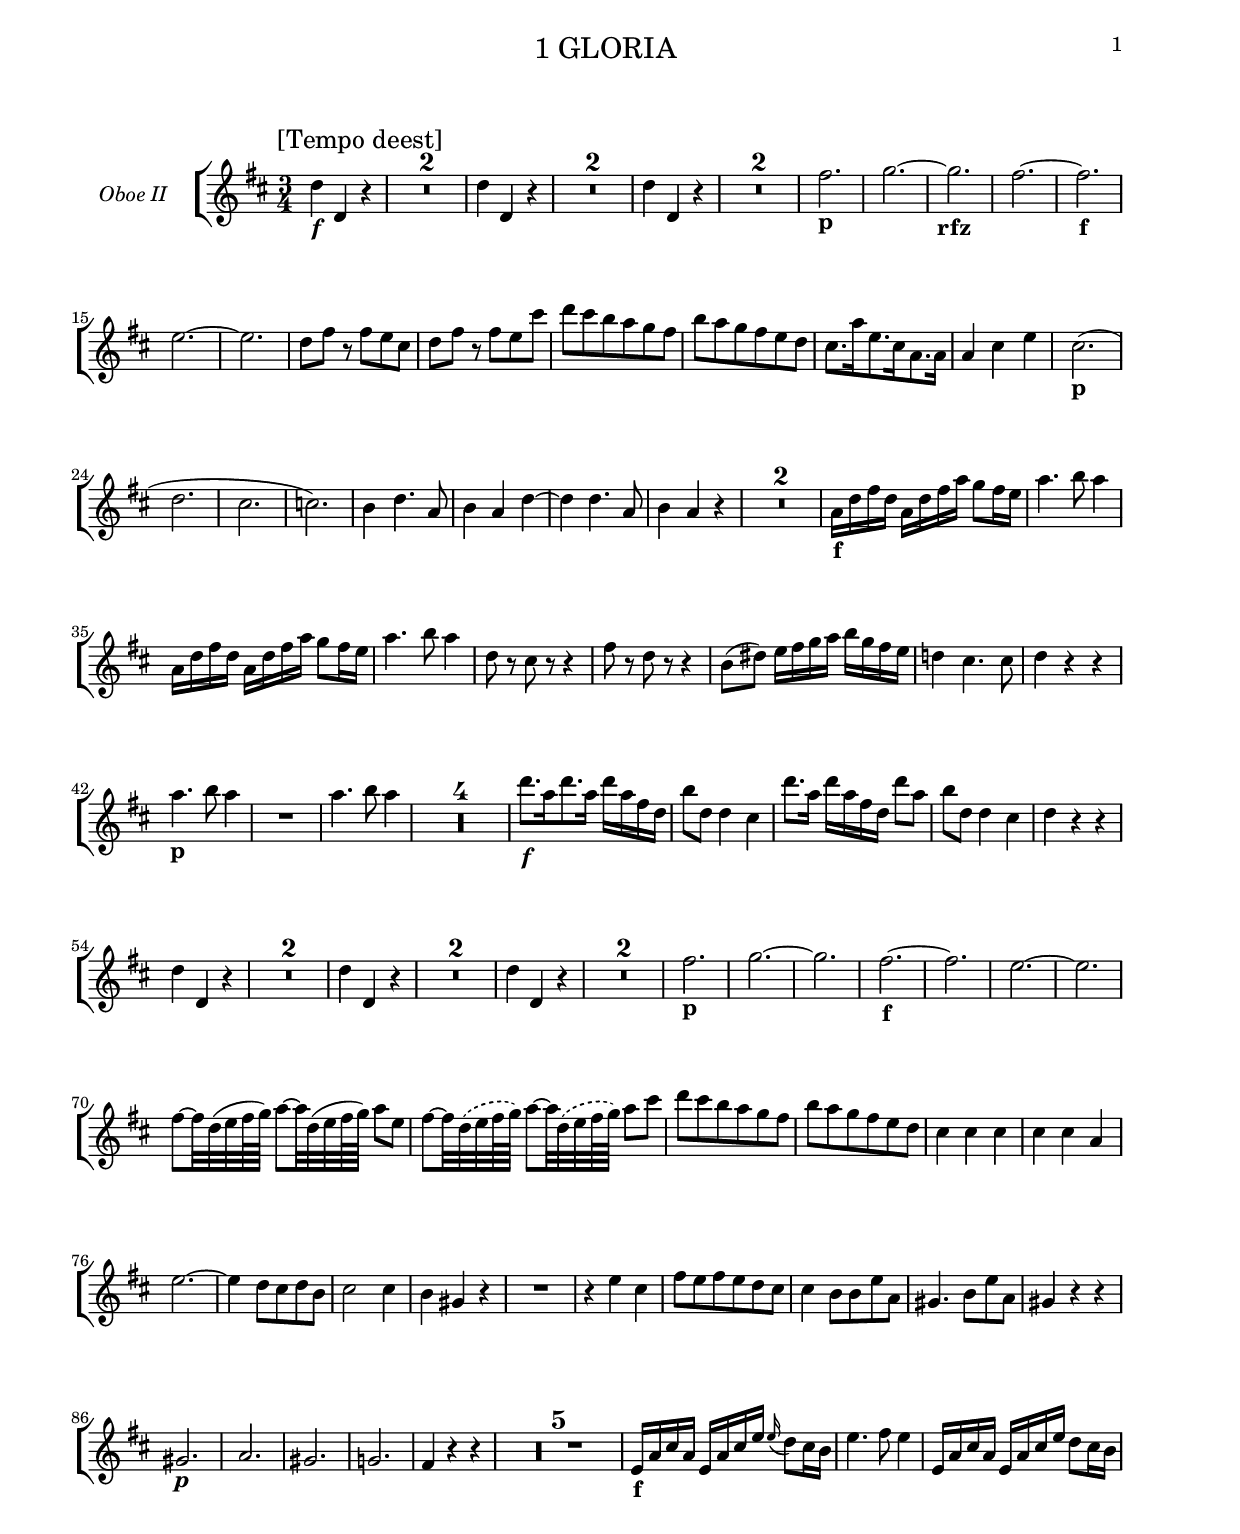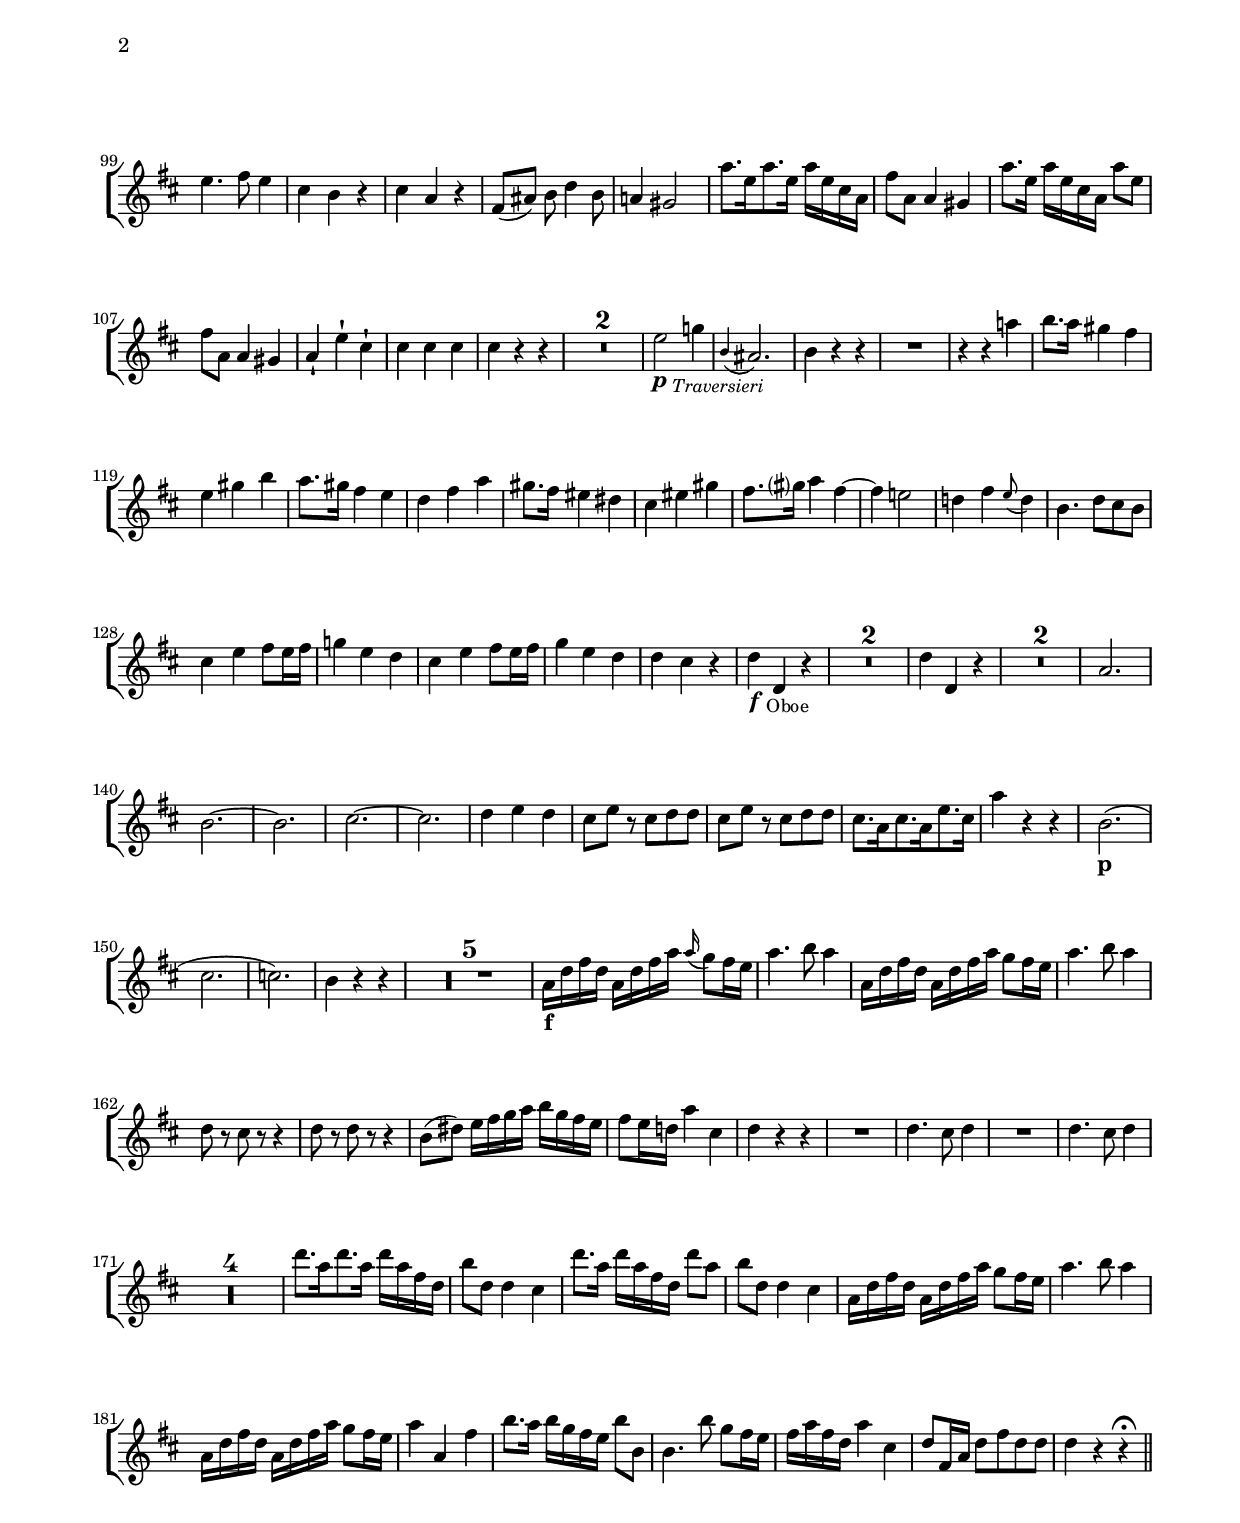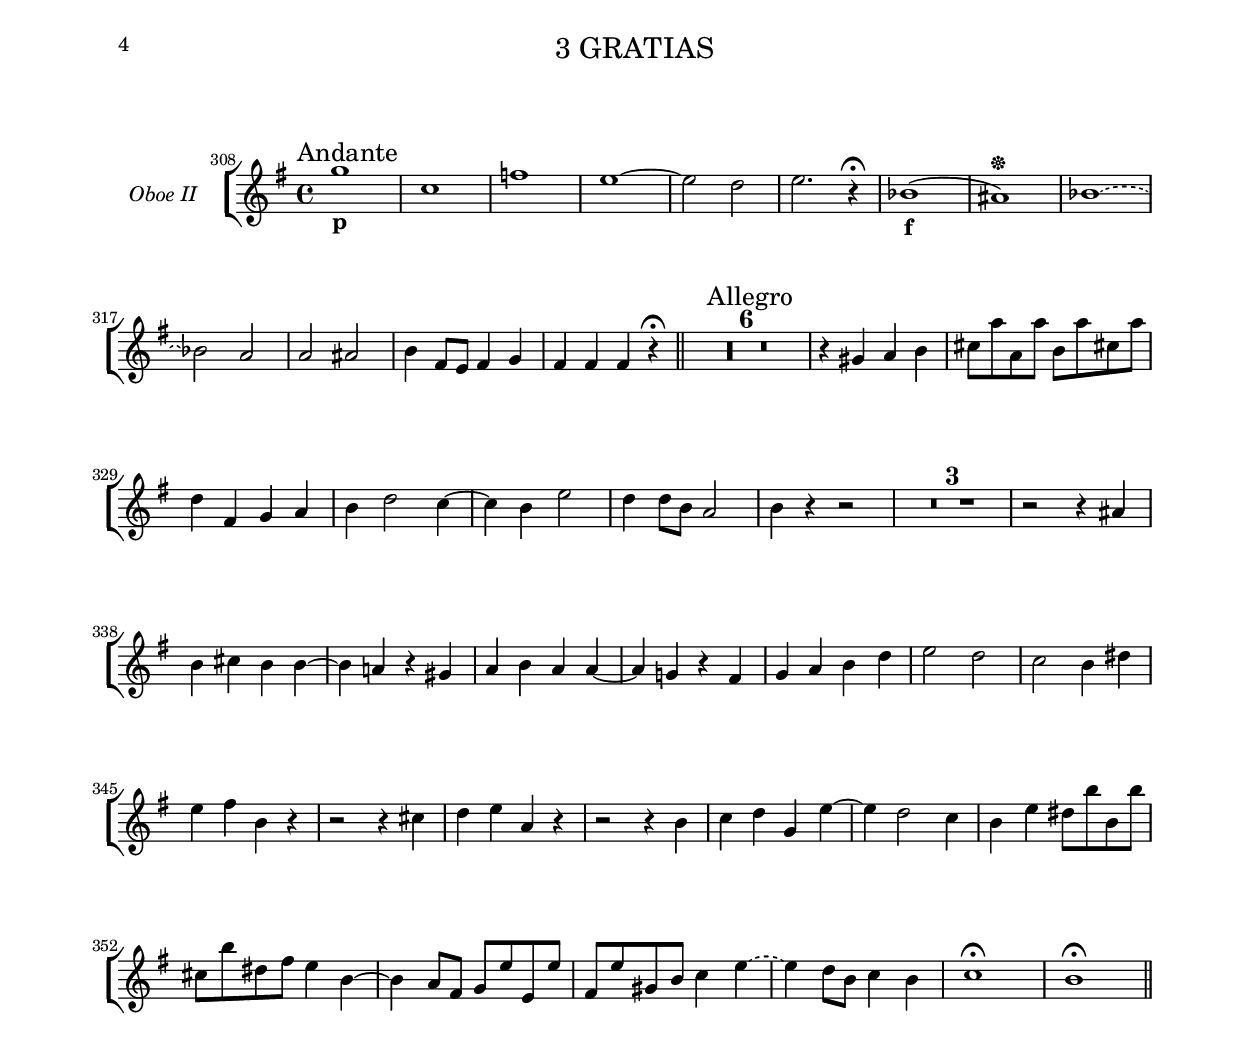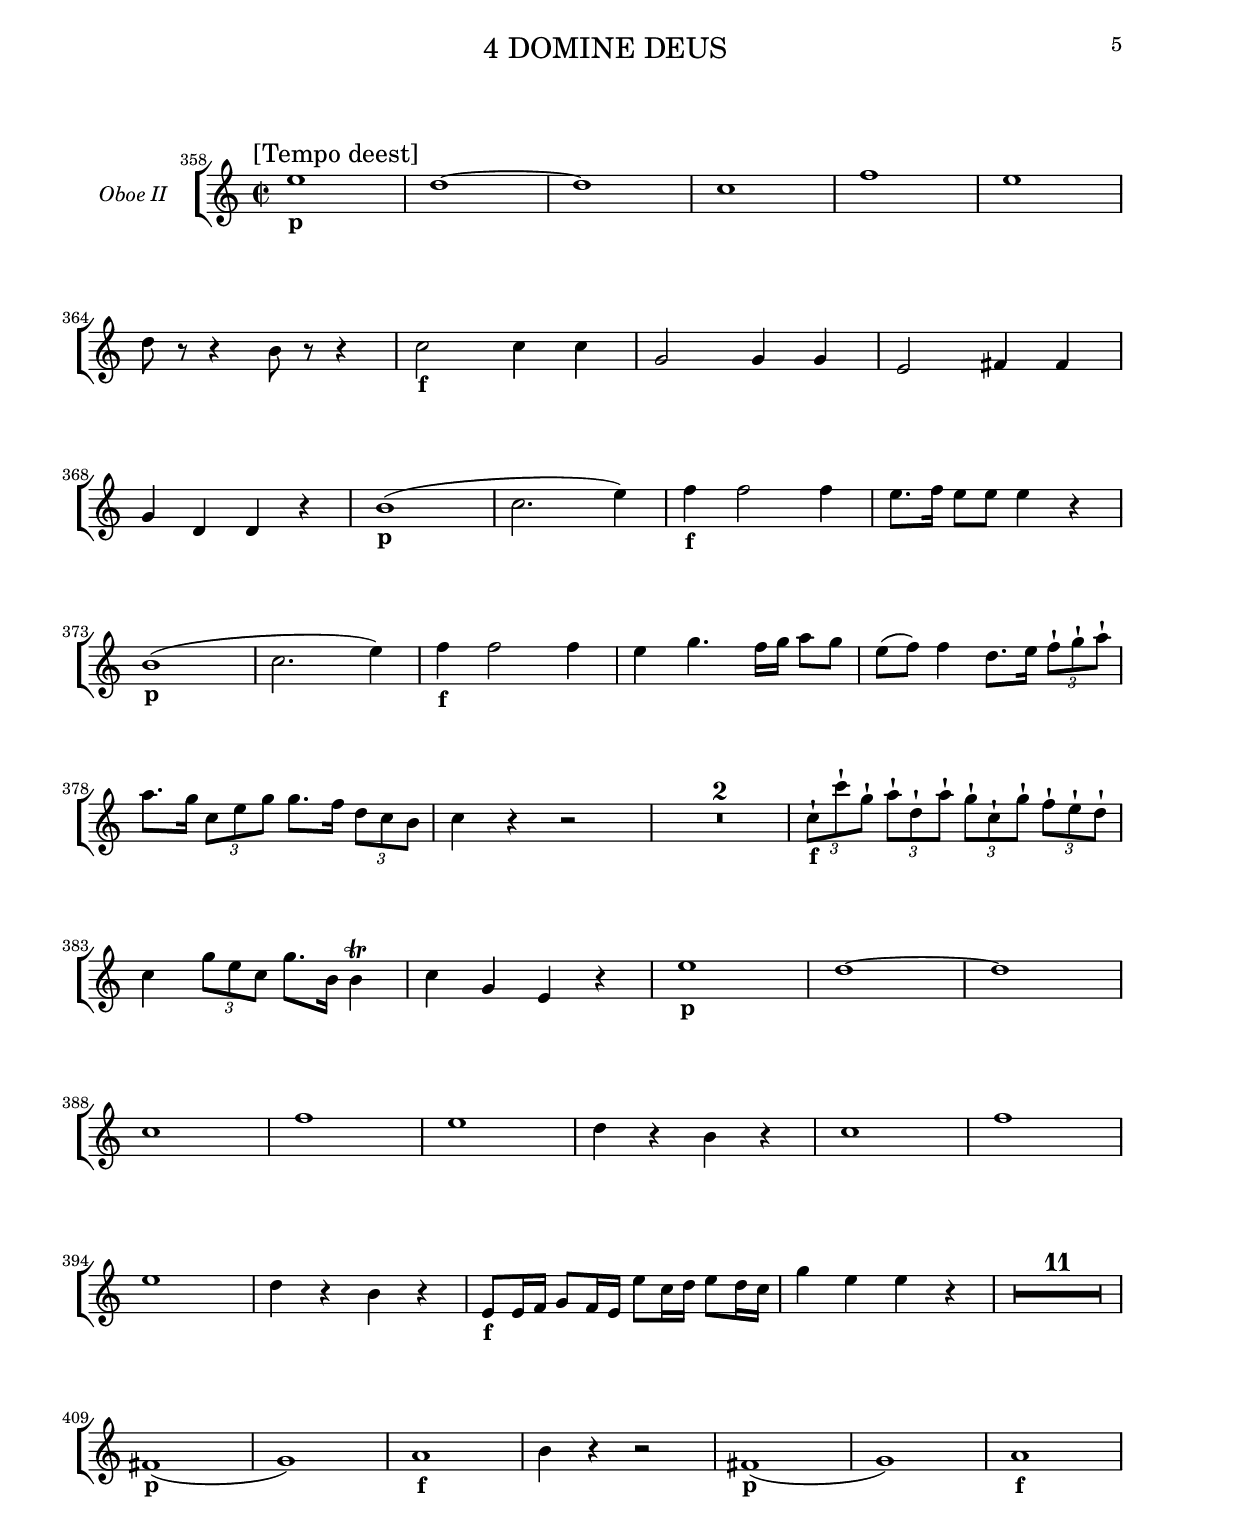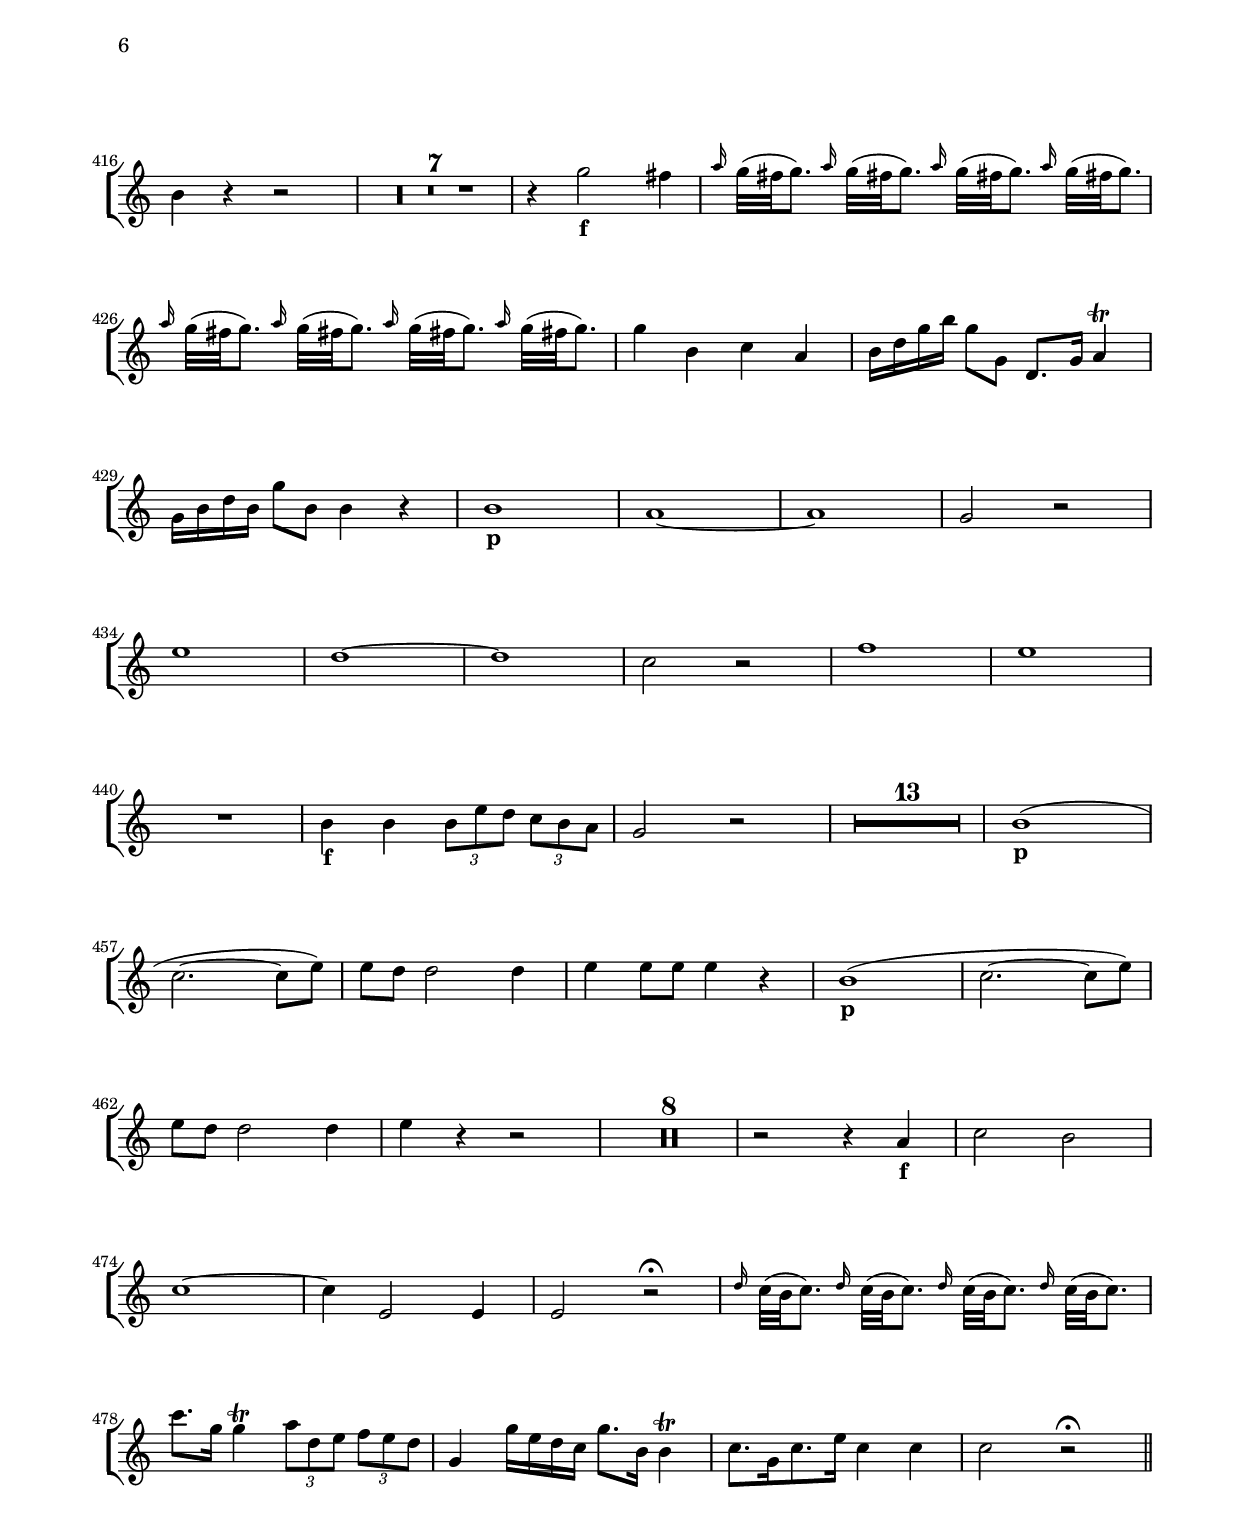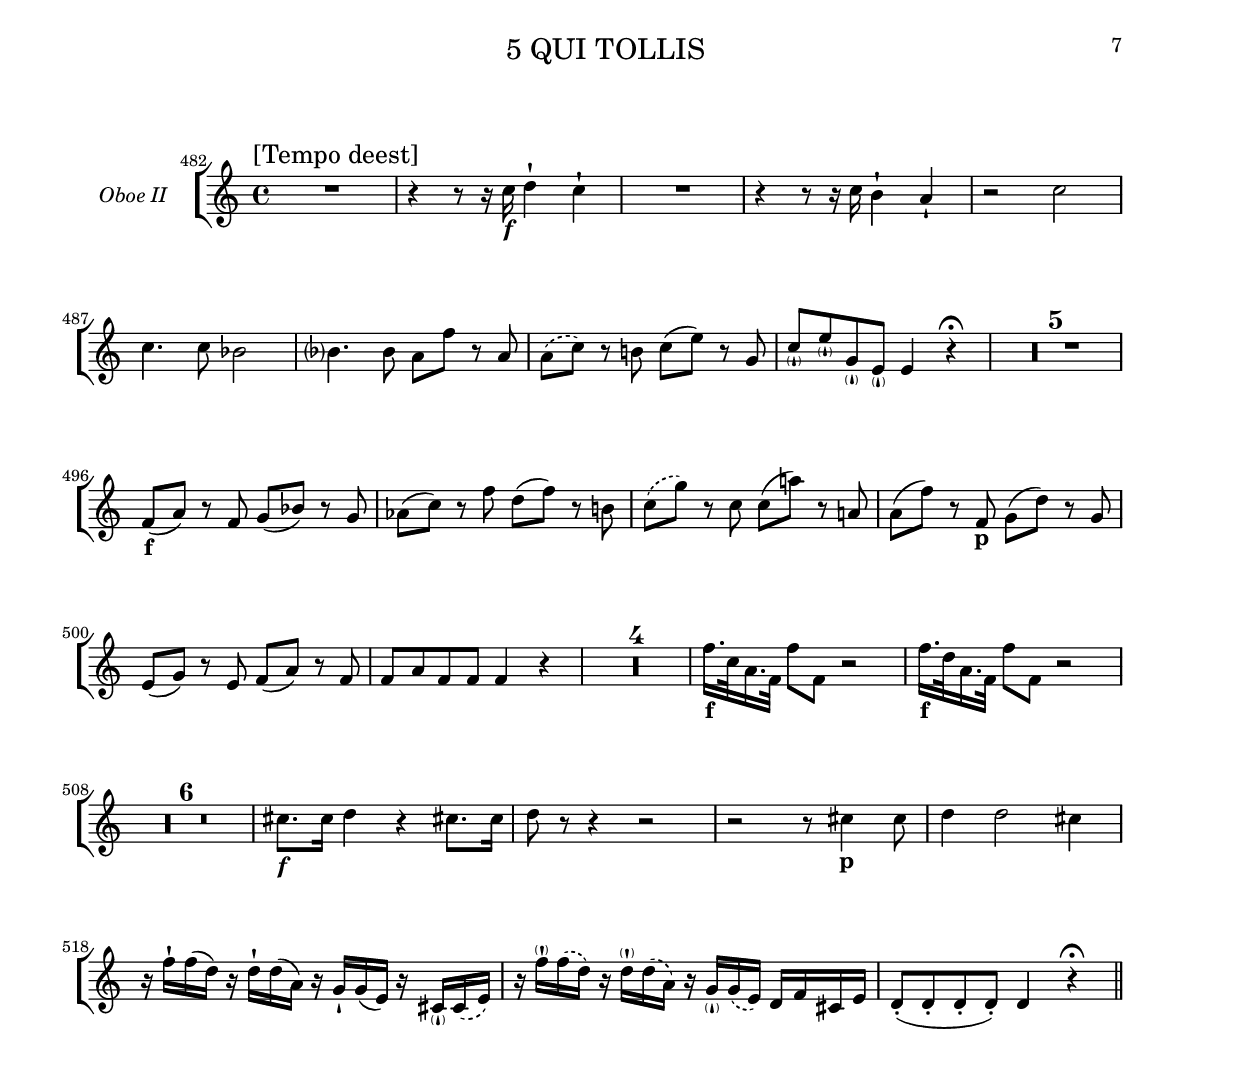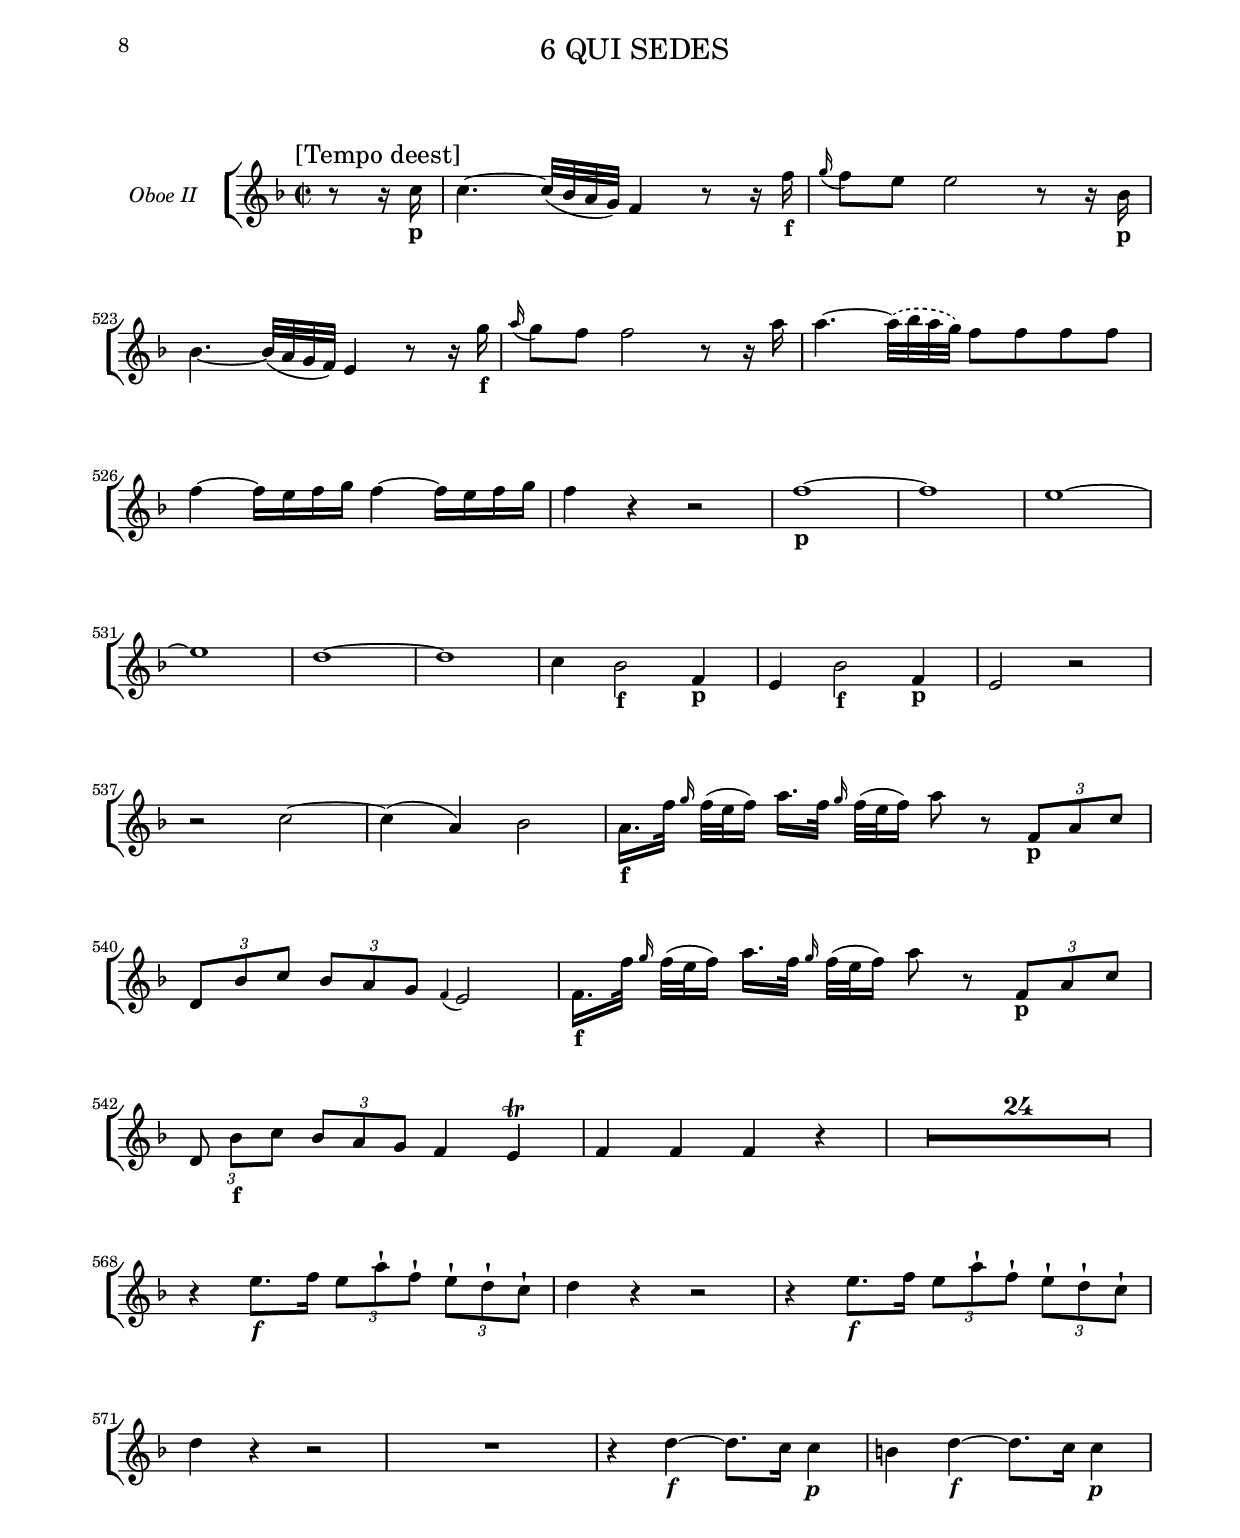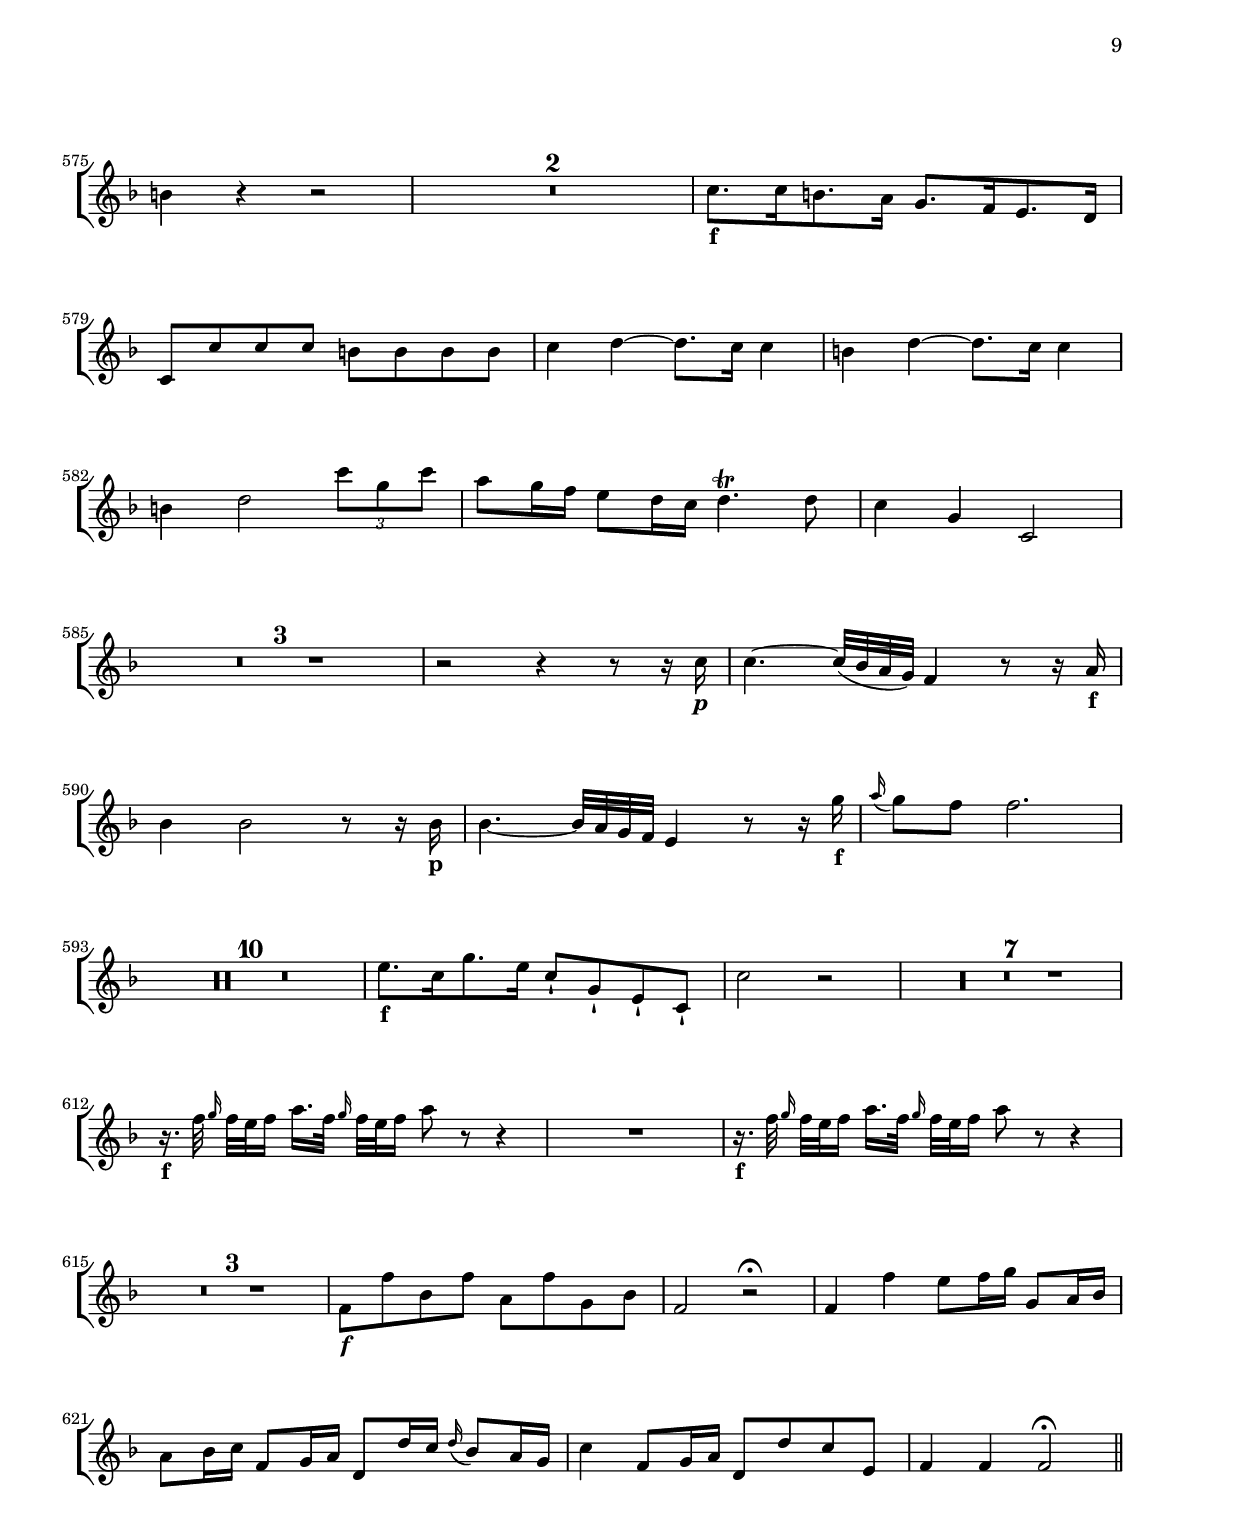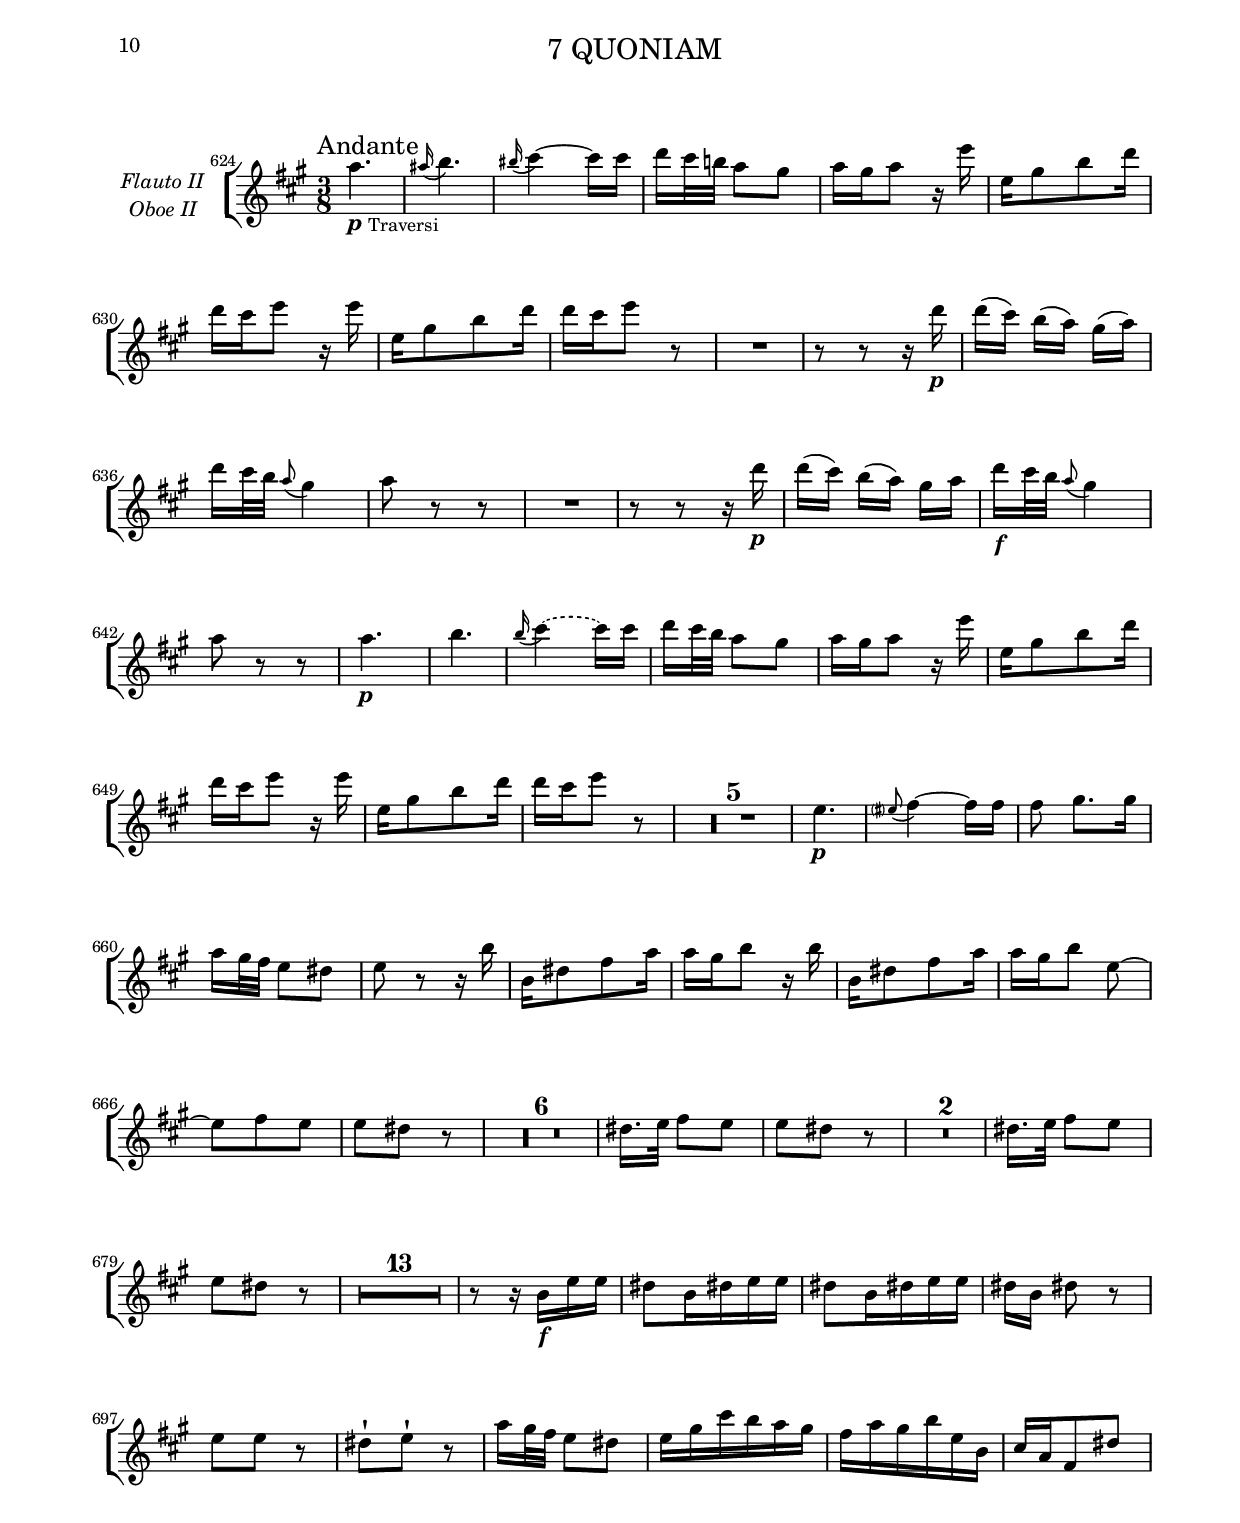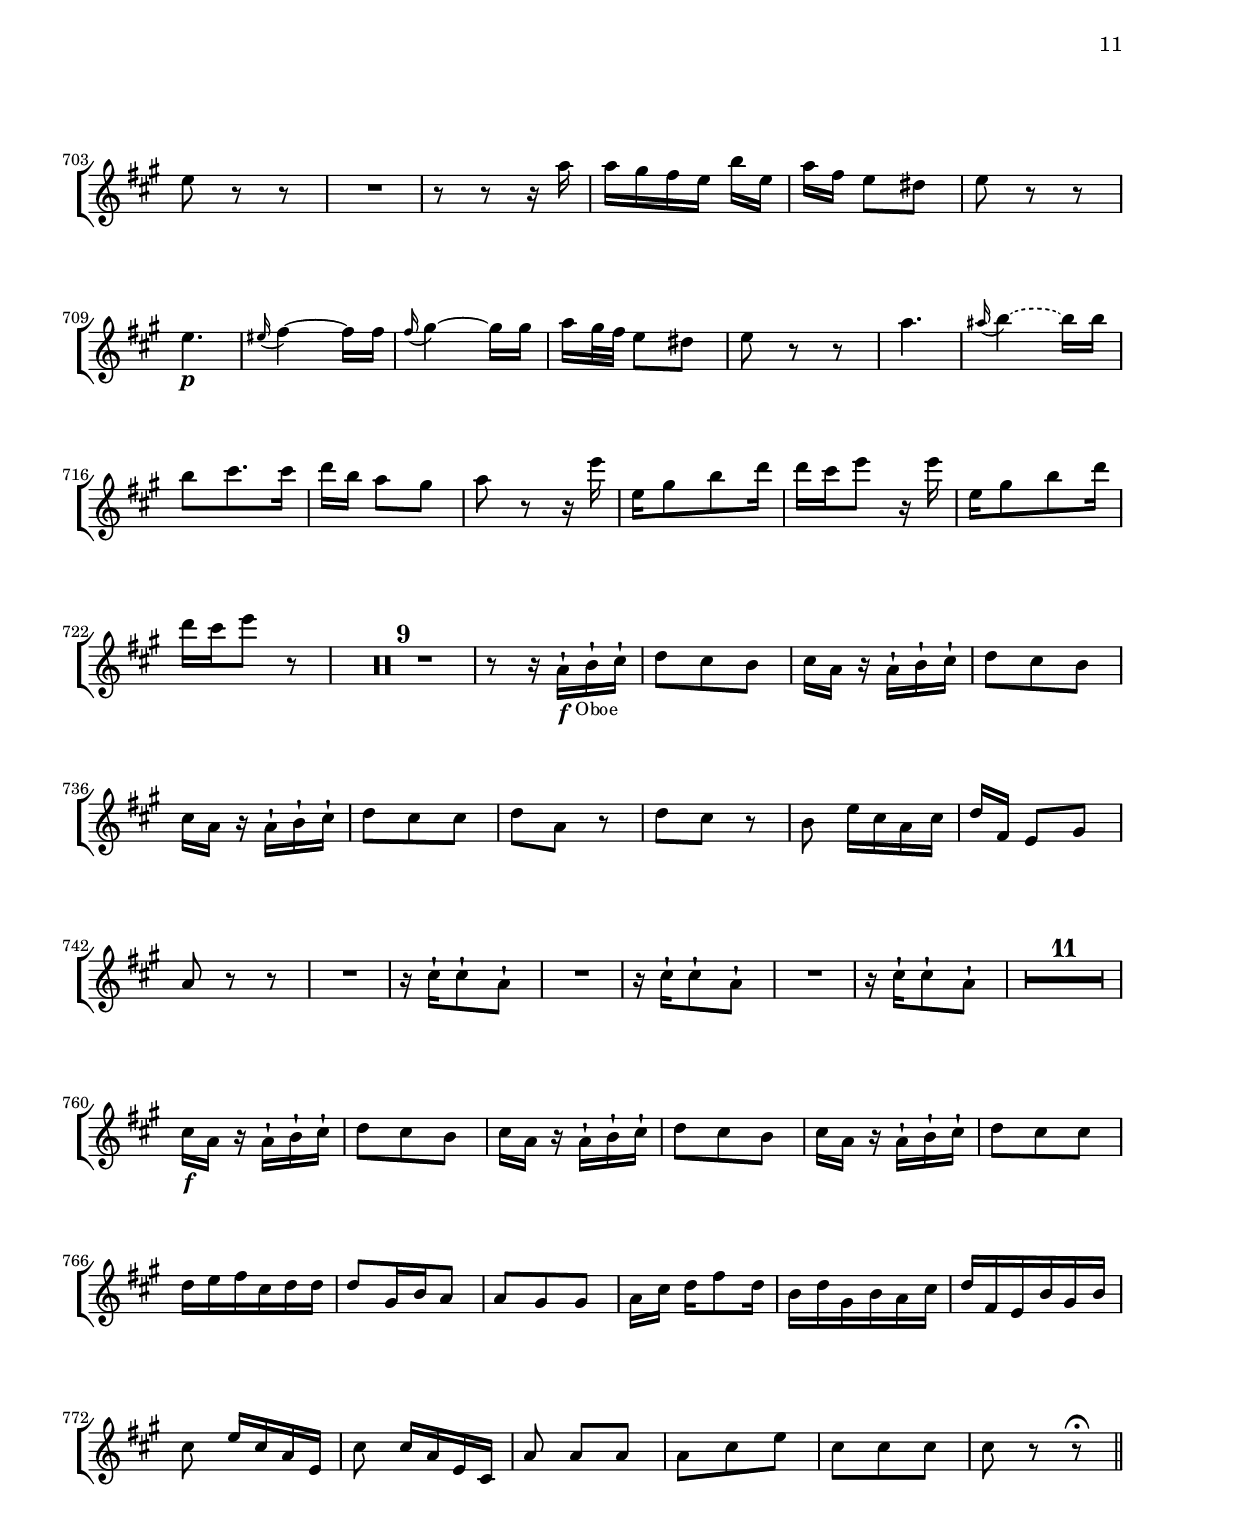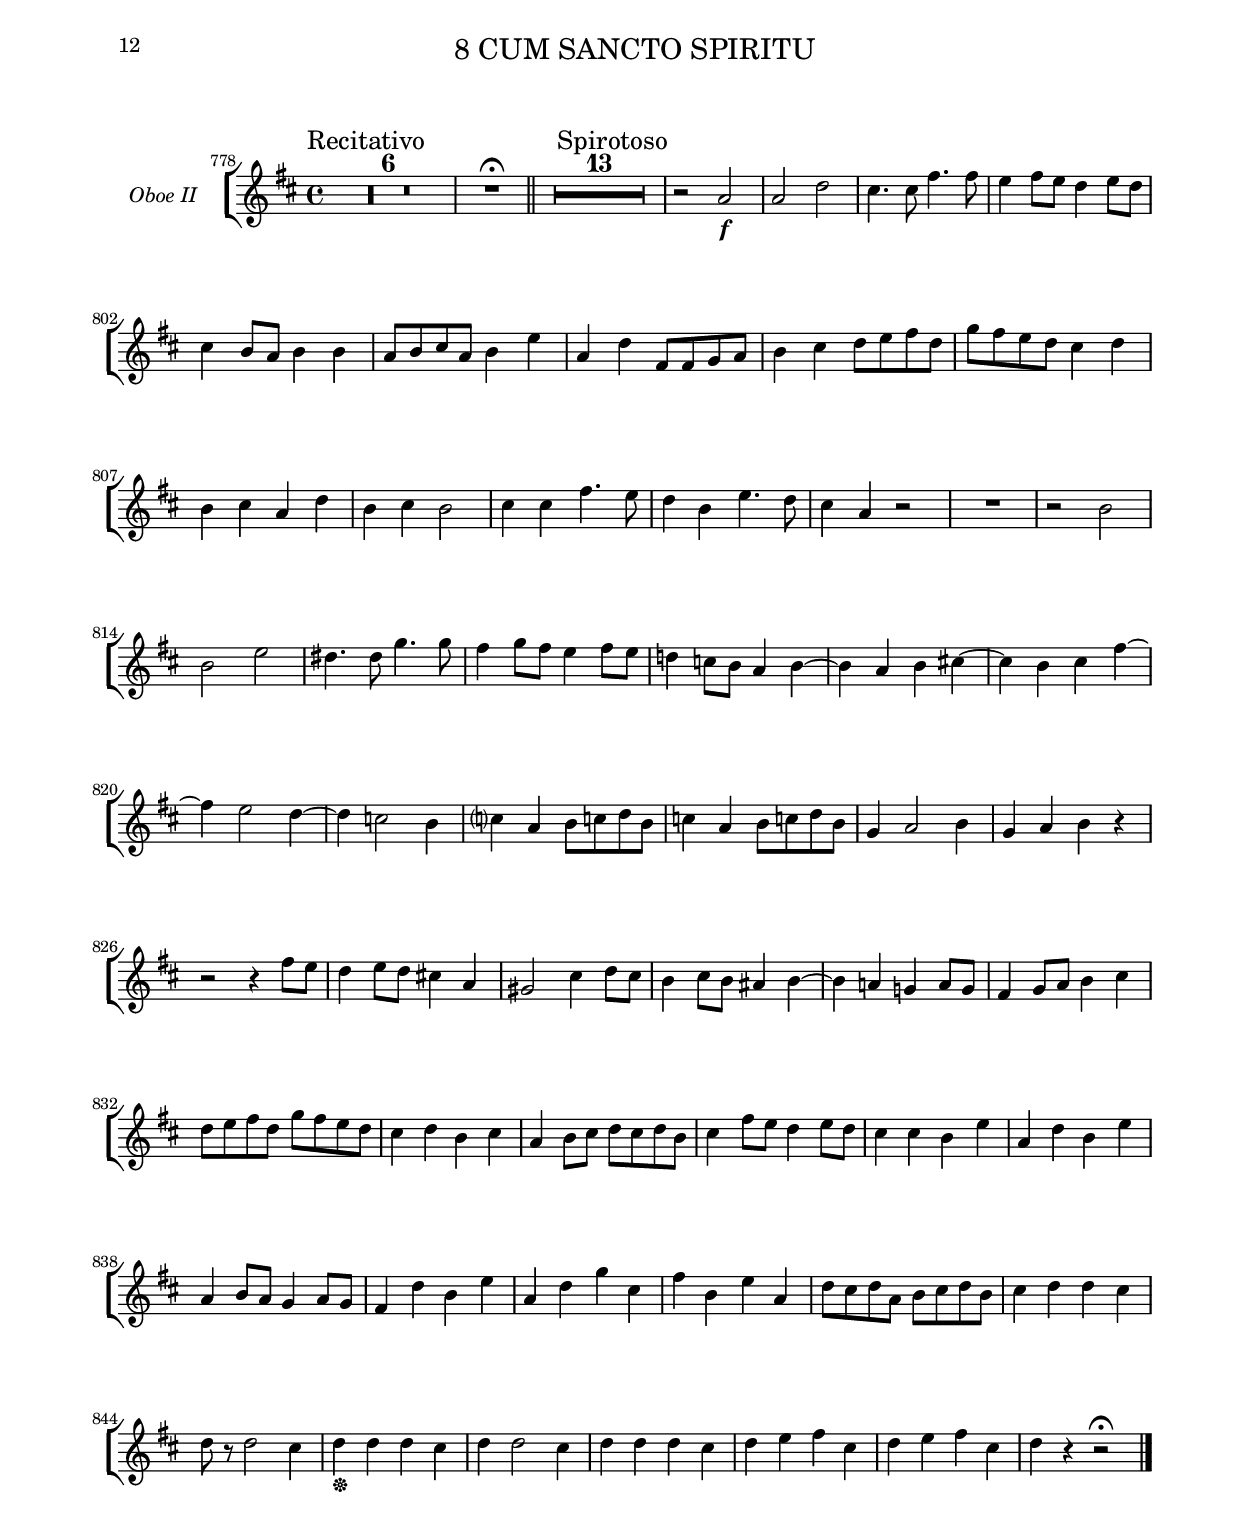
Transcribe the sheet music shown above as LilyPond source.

% (c) 2018 by Wolfgang Esser-Skala.
% This file is licensed under the Creative Commons Attribution-NonCommercial-ShareAlike 4.0 International License.
% To view a copy of this license, visit http://creativecommons.org/licenses/by-nc-sa/4.0/.

\version "2.18.0"

\include "../definitions.ly"

\paper {
	#(set-paper-size "a4" 'portrait)
	indent = 2\cm
	top-margin = 1.5\cm
	system-separator-markup = ##f
	system-system-spacing =
    #'((basic-distance . 17)
       (minimum-distance . 17)
       (padding . -100)
       (stretchability . 0))
	
	top-system-spacing =
    #'((basic-distance . 17)
       (minimum-distance . 17)
       (padding . -100)
       (stretchability . 0))
	
	top-markup-spacing =
    #'((basic-distance . 0)
       (minimum-distance . 0)
       (padding . -100)
       (stretchability . 0))
		
	markup-system-spacing =
    #'((basic-distance . 17)
       (minimum-distance . 17)
       (padding . -100)
       (stretchability . 0))
	
	last-bottom-spacing =
    #'((basic-distance . 0)
       (minimum-distance . 0)
       (padding . 0)
       (stretchability . 1.0e7))
	
	systems-per-page = #9
}

#(set-global-staff-size 17.82)


\book {
	\bookpart {
		\header {
			movement = "1 GLORIA"
		}
		\score {
			<<
				\new StaffGroup <<
					\new Staff {
						\set Staff.instrumentName = "Oboe II"
						\GloriaOboeII
					}
				>>
			>>
		}
	}
	\bookpart {
		\header {
			movement = "2 LAUDAMUS TE"
		}
		\score {
			<<
				\new StaffGroup <<
					\new Staff {
						\set Staff.instrumentName = "Oboe II"
						\LaudamusOboeII
					}
				>>
			>>
		}
	}
	\bookpart {
		\header {
			movement = "3 GRATIAS"
		}
		\paper { systems-per-page = #6 }
		\score {
			<<
				\new StaffGroup <<
					\new Staff {
						\set Staff.instrumentName = "Oboe II"
						\GratiasOboeII
					}
				>>
			>>
		}
	}
	\bookpart {
		\header {
			movement = "4 DOMINE DEUS"
		}
		\score {
			<<
				\new StaffGroup <<
					\new Staff {
						\set Staff.instrumentName = "Oboe II"
						\DomineDeusOboeII
					}
				>>
			>>
		}
	}
	\bookpart {
		\header {
			movement = "5 QUI TOLLIS"
		}
		\paper { systems-per-page = #6 }
		\score {
			<<
				\new StaffGroup <<
					\new Staff {
						\set Staff.instrumentName = "Oboe II"
						\QuiTollisOboeII
					}
				>>
			>>
		}
	}
	\bookpart {
		\header {
			movement = "6 QUI SEDES"
		}
		\score {
			<<
				\new StaffGroup <<
					\new Staff {
						\set Staff.instrumentName = "Oboe II"
						\QuiSedesOboeII
					}
				>>
			>>
		}
	}
	\bookpart {
		\header {
			movement = "7 QUONIAM"
		}
		\score {
			<<
				\new StaffGroup <<
					\new Staff {
						\set Staff.instrumentName = \markup { \center-column { "Flauto II" "Oboe II" } }
						\QuoniamOboeII
					}
				>>
			>>
		}
	}
	\bookpart {
		\header {
			movement = "8 CUM SANCTO SPIRITU"
		}
		\score {
			<<
				\new StaffGroup <<
					\new Staff {
						\set Staff.instrumentName = "Oboe II"
						\CumSanctoOboeII
					}
				>>
			>>
		}
	}
}